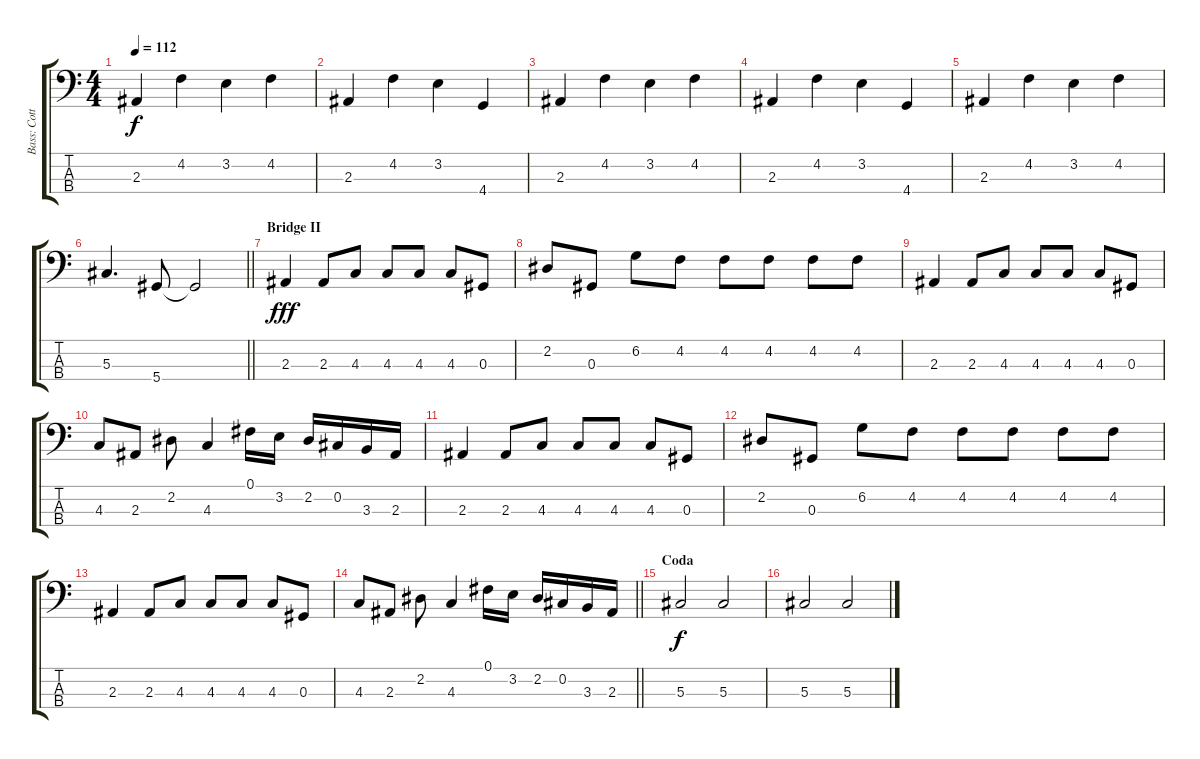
\track ("Bass: Cottle" "Bass: Cott") {instrument electricbassfinger}
\staff {score tabs}
\tuning (Gb2 Db2 Ab1 Eb1) {hide}
\ts (4 4)
\tempo 112
\clef f4
\ks c
2.3.4{dy f} 4.2.4 3.2.4 4.2.4 |
2.3.4 4.2.4 3.2.4 4.4.4 |
2.3.4 4.2.4 3.2.4 4.2.4 |
2.3.4 4.2.4 3.2.4 4.4.4 |
2.3.4 4.2.4 3.2.4 4.2.4 |
\barLineRight lightlight
5.3.4{d} 5.4.8 5.4{t}.2 |
\section ("" "Bridge II")
2.3.4{dy fff} 2.3.8 4.3.8 4.3.8 4.3.8 4.3.8 0.3.8 |
2.2.8 0.3.8 6.2.8 4.2.8 4.2.8 4.2.8 4.2.8 4.2.8 |
2.3.4 2.3.8 4.3.8 4.3.8 4.3.8 4.3.8 0.3.8 |
4.3.8 2.3.8 2.2.8 4.3.4 0.1.16 3.2.16 2.2.16 0.2.16 3.3.16 2.3.16 |
2.3.4 2.3.8 4.3.8 4.3.8 4.3.8 4.3.8 0.3.8 |
2.2.8 0.3.8 6.2.8 4.2.8 4.2.8 4.2.8 4.2.8 4.2.8 |
2.3.4 2.3.8 4.3.8 4.3.8 4.3.8 4.3.8 0.3.8 |
\barLineRight lightlight
4.3.8 2.3.8 2.2.8 4.3.4 0.1.16 3.2.16 2.2.16 0.2.16 3.3.16 2.3.16 |
\section ("" "Coda")
5.3.2{dy f} 5.3.2 |
5.3.2 5.3.2
